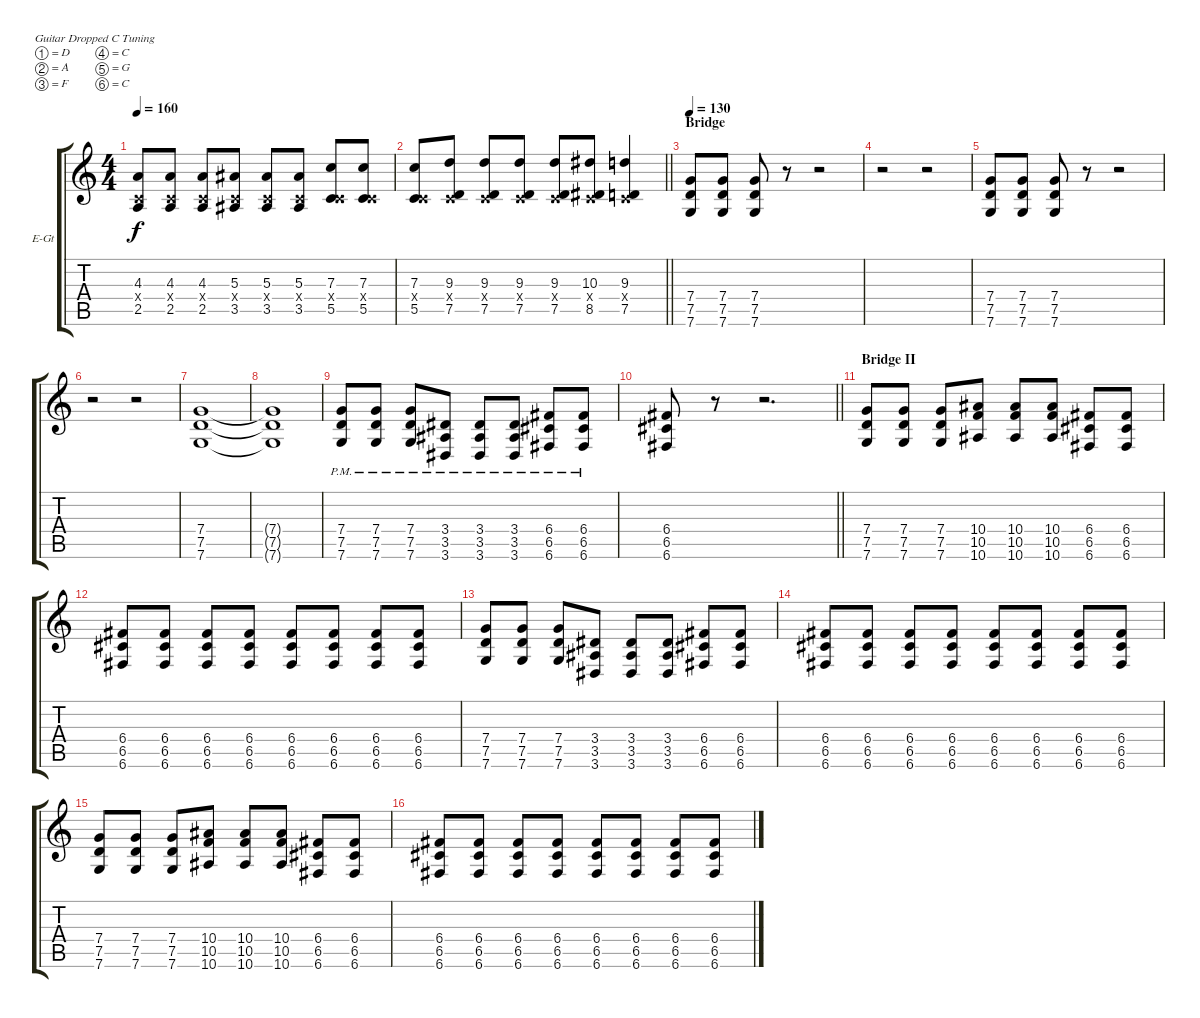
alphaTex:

\bracketExtendMode groupsimilarinstruments
\firstSystemTrackNameOrientation horizontal
\otherSystemsTrackNameOrientation horizontal
\track ("Guitar 2" "E-Gt") {instrument distortionguitar}
\staff {score tabs}
\tuning (D4 A3 F3 C3 G2 C2)
\ts (4 4)
\tempo 160
\clef g2
\ks c
(4.3 2.5 0.4{x}).8{dy f} (4.3 2.5 0.4{x}).8 (4.3 2.5 0.4{x}).8 (5.3 3.5 0.4{x}).8 (5.3 3.5 0.4{x}).8 (5.3 3.5 0.4{x}).8 (7.3 5.5 0.4{x}).8 (7.3 5.5 0.4{x}).8 |
\barLineRight lightlight
(7.3 5.5 0.4{x}).8 (9.3 7.5 0.4{x}).8 (9.3 7.5 0.4{x}).8 (9.3 7.5 0.4{x}).8 (9.3 7.5 0.4{x}).8 (10.3 8.5 0.4{x}).8 (9.3 7.5 0.4{x}).4 |
\section ("" "Bridge")
\tempo 130
(7.4 7.5 7.6).8 (7.4 7.5 7.6).8 (7.4 7.5 7.6).8 r.8 r.2 |
r.2 r.2 |
(7.4 7.5 7.6).8 (7.4 7.5 7.6).8 (7.4 7.5 7.6).8 r.8 r.2 |
r.2 r.2 |
(7.4 7.5 7.6).1 |
(7.4{t} 7.5{t} 7.6{t}).1 |
(7.4{pm} 7.5{pm} 7.6{pm}).8 (7.4{pm} 7.5{pm} 7.6{pm}).8 (7.4{pm} 7.5{pm} 7.6{pm}).8 (3.4{pm} 3.5{pm} 3.6{pm}).8 (3.4{pm} 3.5{pm} 3.6{pm}).8 (3.4{pm} 3.5{pm} 3.6{pm}).8 (6.4{pm} 6.5{pm} 6.6{pm}).8 (6.4{pm} 6.5{pm} 6.6{pm}).8 |
\barLineRight lightlight
(6.4 6.5 6.6).8 r.8 r.2{d} |
\section ("" "Bridge II")
(7.4 7.5 7.6).8 (7.4 7.5 7.6).8 (7.4 7.5 7.6).8 (10.4 10.5 10.6).8 (10.4 10.5 10.6).8 (10.4 10.5 10.6).8 (6.4 6.5 6.6).8 (6.4 6.5 6.6).8 |
(6.4 6.5 6.6).8 (6.4 6.5 6.6).8 (6.4 6.5 6.6).8 (6.4 6.5 6.6).8 (6.4 6.5 6.6).8 (6.4 6.5 6.6).8 (6.4 6.5 6.6).8 (6.4 6.5 6.6).8 |
(7.4 7.5 7.6).8 (7.4 7.5 7.6).8 (7.4 7.5 7.6).8 (3.4 3.5 3.6).8 (3.4 3.5 3.6).8 (3.4 3.5 3.6).8 (6.4 6.5 6.6).8 (6.4 6.5 6.6).8 |
(6.4 6.5 6.6).8 (6.4 6.5 6.6).8 (6.4 6.5 6.6).8 (6.4 6.5 6.6).8 (6.4 6.5 6.6).8 (6.4 6.5 6.6).8 (6.4 6.5 6.6).8 (6.4 6.5 6.6).8 |
(7.4 7.5 7.6).8 (7.4 7.5 7.6).8 (7.4 7.5 7.6).8 (10.4 10.5 10.6).8 (10.4 10.5 10.6).8 (10.4 10.5 10.6).8 (6.4 6.5 6.6).8 (6.4 6.5 6.6).8 |
(6.4 6.5 6.6).8 (6.4 6.5 6.6).8 (6.4 6.5 6.6).8 (6.4 6.5 6.6).8 (6.4 6.5 6.6).8 (6.4 6.5 6.6).8 (6.4 6.5 6.6).8 (6.4 6.5 6.6).8
